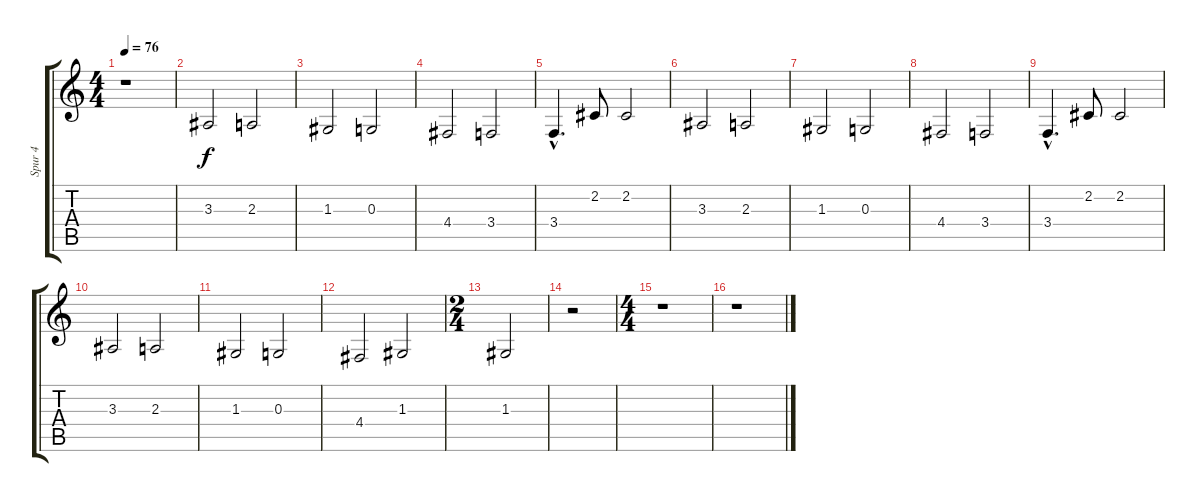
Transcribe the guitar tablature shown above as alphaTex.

\track ("Spur 4" "Spur 4") {instrument violin}
\staff {score tabs}
\tuning (E4 B3 G3 D3 A2 E2) {hide}
\ts (4 4)
\tempo 76
\clef g2
\ks c
r.1{dy f instrument violin} |
3.3.2 2.3.2 |
1.3.2 0.3.2 |
4.4.2 3.4.2 |
3.4{hac}.4{d} 2.2.8 2.2.2 |
3.3.2 2.3.2 |
1.3.2 0.3.2 |
4.4.2 3.4.2 |
3.4{hac}.4{d} 2.2.8 2.2.2 |
3.3.2 2.3.2 |
1.3.2 0.3.2 |
4.4.2 1.3.2 |
\ts (2 4)
1.3.2 |
r.2 |
\ts (4 4)
r.1 |
r.1
